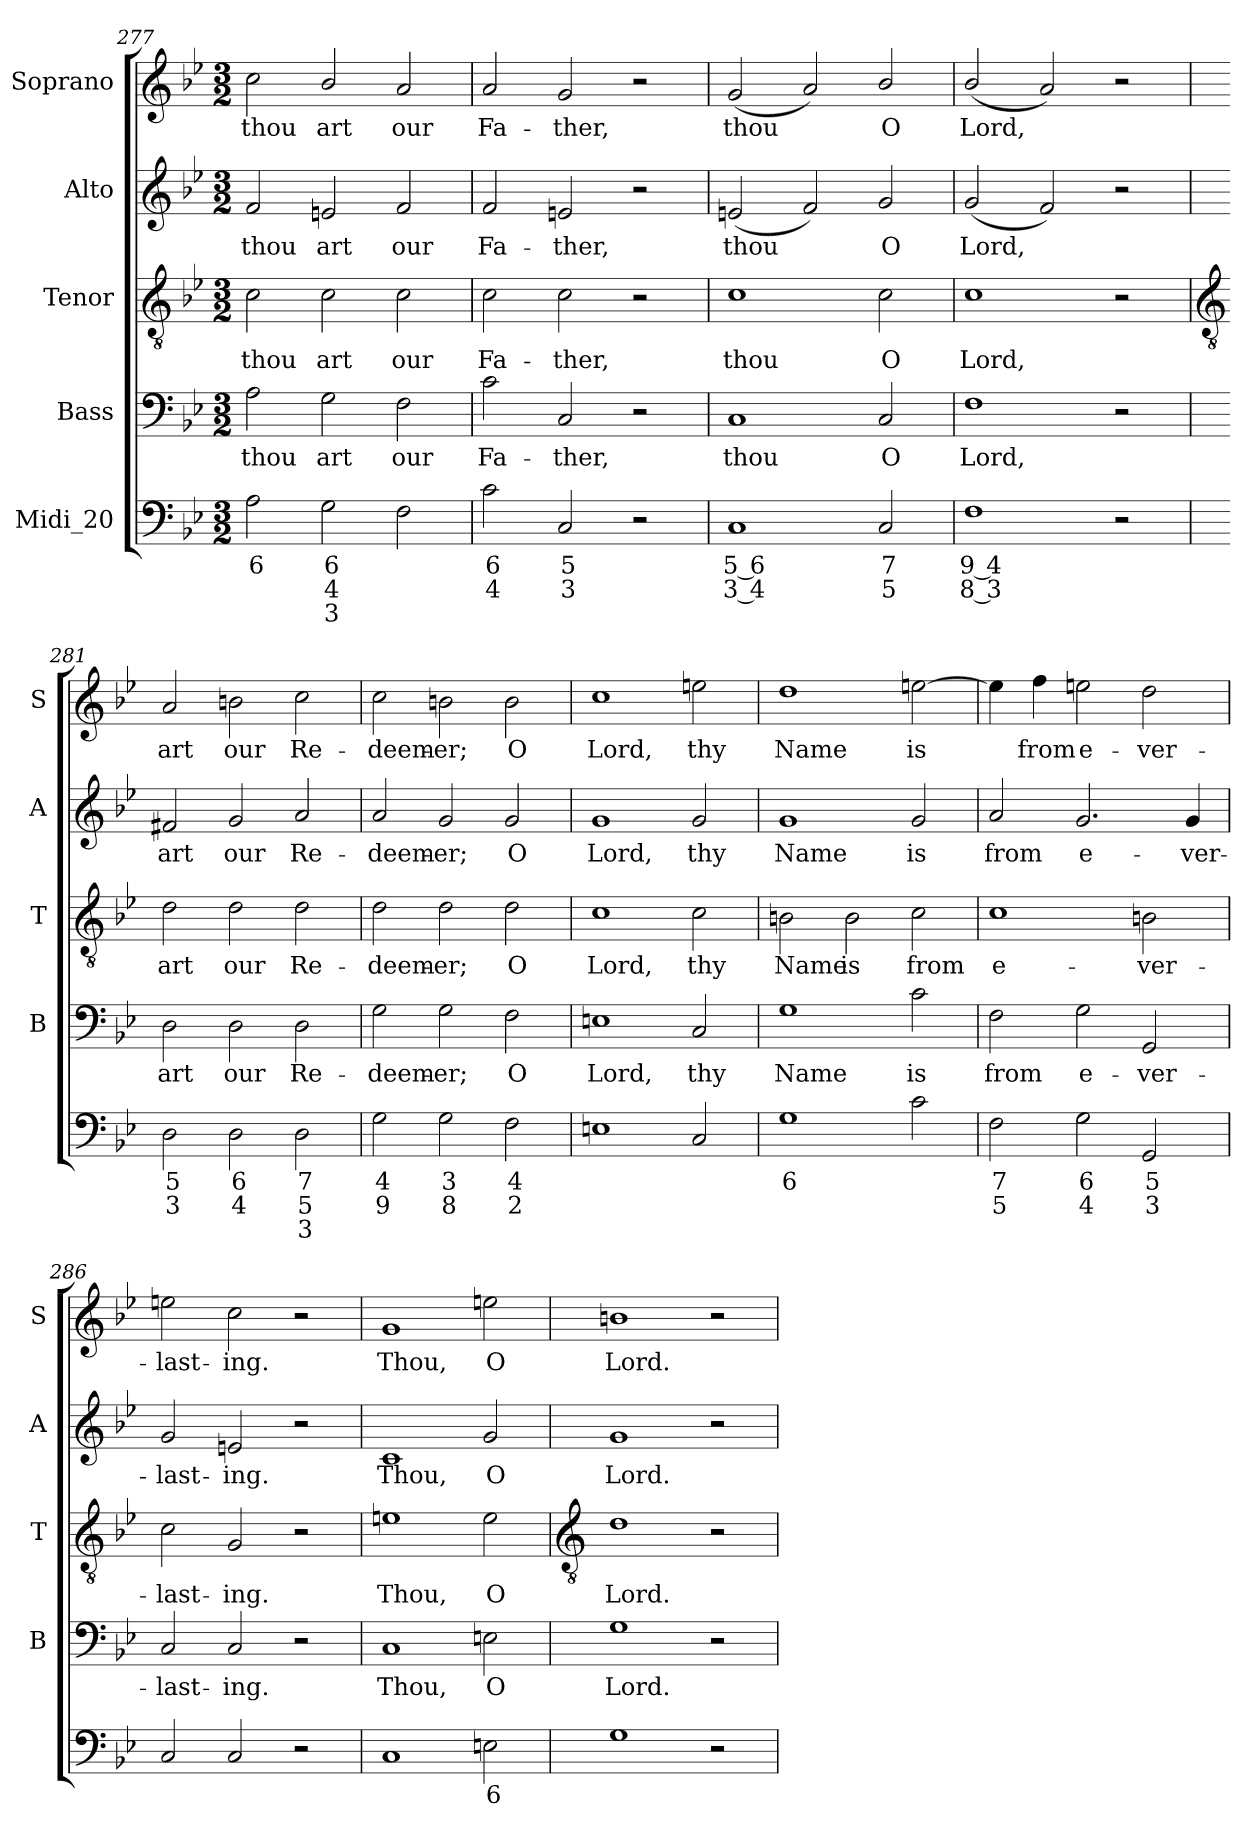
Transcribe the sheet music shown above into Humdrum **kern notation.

**kern	**text	**text	**text	**kern	**text	**kern	**text	**kern	**text	**kern	**text
*part5	*part5	*part5	*part5	*part4	*part4	*part3	*part3	*part2	*part2	*part1	*part1
*staff5	*staff5	*staff5	*staff5	*staff4	*staff4	*staff3	*staff3	*staff2	*staff2	*staff1	*staff1
*I"Midi_20	*	*	*	*I"Bass	*	*I"Tenor	*	*I"Alto	*	*I"Soprano	*
*	*	*	*	*I'B	*	*I'T	*	*I'A	*	*I'S	*
*clefF4	*	*	*	*clefF4	*	*clefGv2	*	*clefG2	*	*clefG2	*
*k[b-e-]	*	*	*	*k[b-e-]	*	*k[b-e-]	*	*k[b-e-]	*	*k[b-e-]	*
*B-:	*	*	*	*B-:	*	*B-:	*	*B-:	*	*B-:	*
*M3/2	*	*	*	*M3/2	*	*M3/2	*	*M3/2	*	*M3/2	*
=277	=277	=277	=277	=277	=277	=277	=277	=277	=277	=277	=277
!	!LO:LY:b	!	!	!	!LO:LY:b	!	!LO:LY:b	!	!LO:LY:b	!	!LO:LY:b
2A	6	.	.	2A	thou	2c	thou	2f	thou	2cc	thou
!	!LO:LY:b	!LO:LY:b	!LO:LY:b	!	!LO:LY:b	!	!LO:LY:b	!	!LO:LY:b	!	!LO:LY:b
2G	6	4	3	2G	art	2c	art	2en	art	2b-/	art
!	!	!	!	!	!LO:LY:b	!	!LO:LY:b	!	!LO:LY:b	!	!LO:LY:b
2F	.	.	.	2F	our	2c	our	2f	our	2a	our
=278	=278	=278	=278	=278	=278	=278	=278	=278	=278	=278	=278
!	!LO:LY:b	!LO:LY:b	!	!	!LO:LY:b	!	!LO:LY:b	!	!LO:LY:b	!	!LO:LY:b
2c	6	4	.	2c	Fa-	2c	Fa-	2f	Fa-	2a	Fa-
!	!LO:LY:b	!LO:LY:b	!	!	!LO:LY:b	!	!LO:LY:b	!	!LO:LY:b	!	!LO:LY:b
2C	5	3	.	2C	-ther,	2c	-ther,	2en	-ther,	2g	-ther,
2r	.	.	.	2r	.	2r	.	2r	.	2r	.
=279	=279	=279	=279	=279	=279	=279	=279	=279	=279	=279	=279
!	!LO:LY:b	!LO:LY:b	!	!	!LO:LY:b	!	!LO:LY:b	!	!LO:LY:b	!	!LO:LY:b
1C	5 6	3 4	.	1C	thou	1c	thou	(<2en	thou	(<2g	thou
.	.	.	.	.	.	.	.	2f)	.	2a)	.
!	!LO:LY:b	!LO:LY:b	!	!	!LO:LY:b	!	!LO:LY:b	!	!LO:LY:b	!	!LO:LY:b
2C	7	5	.	2C	O	2c	O	2g	O	2b-/	O
=280	=280	=280	=280	=280	=280	=280	=280	=280	=280	=280	=280
!	!LO:LY:b	!LO:LY:b	!	!	!LO:LY:b	!	!LO:LY:b	!	!LO:LY:b	!	!LO:LY:b
1F	9 4	8 3	.	1F	Lord,	1c	Lord,	(<2g	Lord,	(<2b-/	Lord,
.	.	.	.	.	.	.	.	2f)	.	2a)	.
2r	.	.	.	2r	.	2r	.	2r	.	2r	.
!!LO:LB:g=z
=281	=281	=281	=281	=281	=281	=281	=281	=281	=281	=281	=281
*	*	*	*	*	*	*clefGv2	*	*	*	*	*
!	!LO:LY:b	!LO:LY:b	!	!	!LO:LY:b	!	!LO:LY:b	!	!LO:LY:b	!	!LO:LY:b
2D	5	3	.	2D	art	2d	art	2f#X	art	2a	art
!	!LO:LY:b	!LO:LY:b	!	!	!LO:LY:b	!	!LO:LY:b	!	!LO:LY:b	!	!LO:LY:b
2D	6	4	.	2D	our	2d	our	2g	our	2bn	our
!	!LO:LY:b	!LO:LY:b	!LO:LY:b	!	!LO:LY:b	!	!LO:LY:b	!	!LO:LY:b	!	!LO:LY:b
2D	7	5	3	2D	Re-	2d	Re-	2a	Re-	2cc	Re-
=282	=282	=282	=282	=282	=282	=282	=282	=282	=282	=282	=282
!	!LO:LY:b	!LO:LY:b	!	!	!LO:LY:b	!	!LO:LY:b	!	!LO:LY:b	!	!LO:LY:b
2G	4	9	.	2G	-deem-	2d	-deem-	2a	-deem-	2cc	-deem-
!	!LO:LY:b	!LO:LY:b	!	!	!LO:LY:b	!	!LO:LY:b	!	!LO:LY:b	!	!LO:LY:b
2G	3	8	.	2G	-er;	2d	-er;	2g	-er;	2bn	-er;
!	!LO:LY:b	!LO:LY:b	!	!	!LO:LY:b	!	!LO:LY:b	!	!LO:LY:b	!	!LO:LY:b
2F	4	2	.	2F	O	2d	O	2g	O	2b	O
=283	=283	=283	=283	=283	=283	=283	=283	=283	=283	=283	=283
!	!	!	!	!	!LO:LY:b	!	!LO:LY:b	!	!LO:LY:b	!	!LO:LY:b
1En	.	.	.	1En	Lord,	1c	Lord,	1g	Lord,	1cc	Lord,
!	!	!	!	!	!LO:LY:b	!	!LO:LY:b	!	!LO:LY:b	!	!LO:LY:b
2C	.	.	.	2C	thy	2c	thy	2g	thy	2een	thy
=284	=284	=284	=284	=284	=284	=284	=284	=284	=284	=284	=284
!	!LO:LY:b	!	!	!	!LO:LY:b	!	!LO:LY:b	!	!LO:LY:b	!	!LO:LY:b
1G	6	.	.	1G	Name	2Bn	Name	1g	Name	1dd	Name
!	!	!	!	!	!	!	!LO:LY:b	!	!	!	!
.	.	.	.	.	.	2B	is	.	.	.	.
!	!	!	!	!	!LO:LY:b	!	!LO:LY:b	!	!LO:LY:b	!	!LO:LY:b
2c	.	.	.	2c	is	2c	from	2g	is	[2een	is
=285	=285	=285	=285	=285	=285	=285	=285	=285	=285	=285	=285
!	!LO:LY:b	!LO:LY:b	!	!	!LO:LY:b	!	!LO:LY:b	!	!LO:LY:b	!	!
2F	7	5	.	2F	from	1c	e-	2a	from	4ee]	.
!	!	!	!	!	!	!	!	!	!	!	!LO:LY:b
.	.	.	.	.	.	.	.	.	.	4ff	from
!	!LO:LY:b	!LO:LY:b	!	!	!LO:LY:b	!	!	!	!LO:LY:b	!	!LO:LY:b
2G	6	4	.	2G	e-	.	.	2.g	e-	2ee	e-
!	!LO:LY:b	!LO:LY:b	!	!	!LO:LY:b	!	!LO:LY:b	!	!	!	!LO:LY:b
2GG	5	3	.	2GG	-ver-	2Bn	-ver-	.	.	2dd	-ver-
!	!	!	!	!	!	!	!	!	!LO:LY:b	!	!
.	.	.	.	.	.	.	.	4g	-ver-	.	.
=286	=286	=286	=286	=286	=286	=286	=286	=286	=286	=286	=286
!	!	!	!	!	!LO:LY:b	!	!LO:LY:b	!	!LO:LY:b	!	!LO:LY:b
2C	.	.	.	2C	-last-	2c	-last-	2g	-last-	2een	-last-
!	!	!	!	!	!LO:LY:b	!	!LO:LY:b	!	!LO:LY:b	!	!LO:LY:b
2C	.	.	.	2C	-ing.	2G	-ing.	2en	-ing.	2cc	-ing.
2r	.	.	.	2r	.	2r	.	2r	.	2r	.
=287	=287	=287	=287	=287	=287	=287	=287	=287	=287	=287	=287
!	!	!	!	!	!LO:LY:b	!	!LO:LY:b	!	!LO:LY:b	!	!LO:LY:b
1C	.	.	.	1C	Thou,	1en	Thou,	1c	Thou,	1g	Thou,
!	!LO:LY:b	!	!	!	!LO:LY:b	!	!LO:LY:b	!	!LO:LY:b	!	!LO:LY:b
2En	6	.	.	2En	O	2e	O	2g	O	2een	O
!!LO:LB:g=z
=288	=288	=288	=288	=288	=288	=288	=288	=288	=288	=288	=288
*	*	*	*	*	*	*clefGv2	*	*	*	*	*
!	!	!	!	!	!LO:LY:b	!	!LO:LY:b	!	!LO:LY:b	!	!LO:LY:b
1G	.	.	.	1G	Lord.	1d	Lord.	1g	Lord.	1bn	Lord.
2r	.	.	.	2r	.	2r	.	2r	.	2r	.
=	=	=	=	=	=	=	=	=	=	=	=
*-	*-	*-	*-	*-	*-	*-	*-	*-	*-	*-	*-
